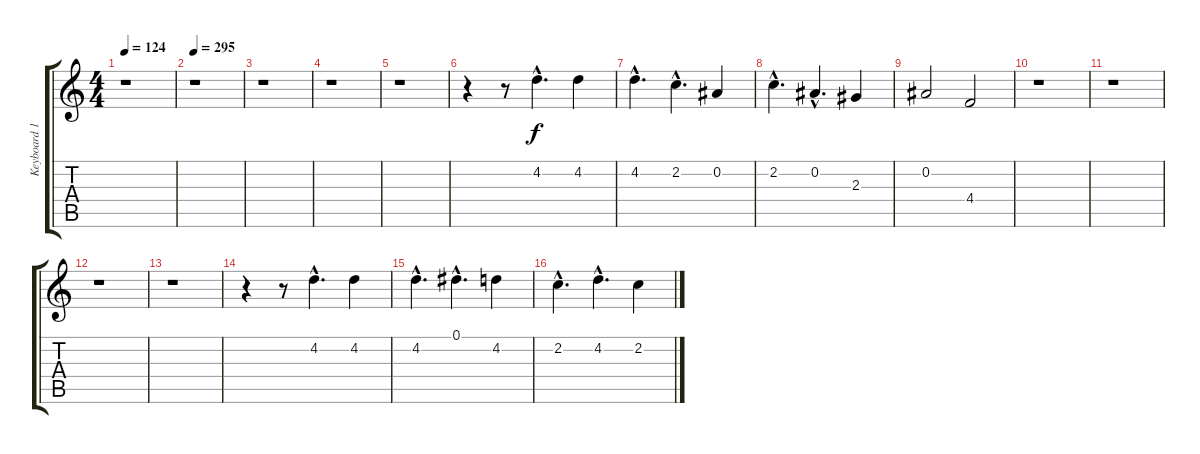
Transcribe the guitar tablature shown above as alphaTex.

\track ("Keyboard 1" "Keyboard 1") {instrument flute}
\staff {score tabs}
\tuning (Eb5 Bb4 Gb4 Db4 Ab3 Eb3) {hide}
\ts (4 4)
\tempo 124
\clef g2
\ks c
r.1{dy f} |
\tempo 295
r.1 |
r.1 |
r.1 |
r.1 |
r.4 r.8 4.2{hac}.4{d} 4.2.4 |
4.2{hac}.4{d} 2.2{hac}.4{d} 0.2.4 |
2.2{hac}.4{d} 0.2{hac}.4{d} 2.3.4 |
0.2.2 4.4.2 |
r.1 |
r.1 |
r.1 |
r.1 |
r.4 r.8 4.2{hac}.4{d} 4.2.4 |
4.2{hac}.4{d} 0.1{hac}.4{d} 4.2.4 |
2.2{hac}.4{d} 4.2{hac}.4{d} 2.2.4
